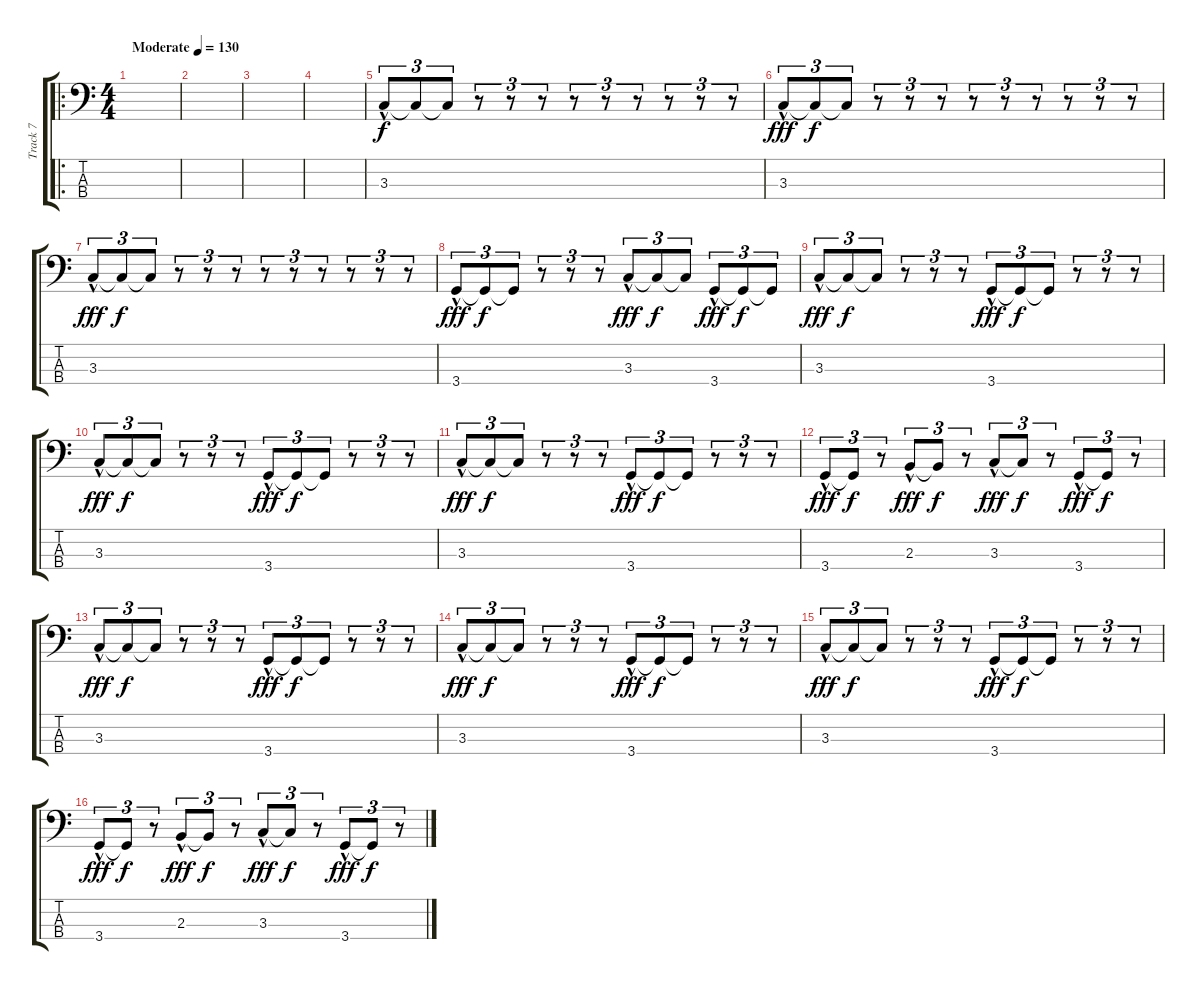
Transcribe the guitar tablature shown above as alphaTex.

\track ("Track 7" "Track 7") {instrument electricbassfinger}
\staff {score tabs}
\tuning (G2 D2 A1 E1) {hide}
\ro
\ts (4 4)
\tempo (130 "Moderate")
\clef f4
\ks c
|
|
|
|
3.3{hac}.8{tu (3 2)} 3.3{t}.8{tu (3 2) dy f} 3.3{t}.8{tu (3 2)} r.8{tu (3 2)} r.8{tu (3 2)} r.8{tu (3 2)} r.8{tu (3 2)} r.8{tu (3 2)} r.8{tu (3 2)} r.8{tu (3 2)} r.8{tu (3 2)} r.8{tu (3 2)} |
3.3{hac}.8{tu (3 2) dy fff} 3.3{t}.8{tu (3 2) dy f} 3.3{t}.8{tu (3 2)} r.8{tu (3 2)} r.8{tu (3 2)} r.8{tu (3 2)} r.8{tu (3 2)} r.8{tu (3 2)} r.8{tu (3 2)} r.8{tu (3 2)} r.8{tu (3 2)} r.8{tu (3 2)} |
3.3{hac}.8{tu (3 2) dy fff} 3.3{t}.8{tu (3 2) dy f} 3.3{t}.8{tu (3 2)} r.8{tu (3 2)} r.8{tu (3 2)} r.8{tu (3 2)} r.8{tu (3 2)} r.8{tu (3 2)} r.8{tu (3 2)} r.8{tu (3 2)} r.8{tu (3 2)} r.8{tu (3 2)} |
3.4{hac}.8{tu (3 2) dy fff} 3.4{t}.8{tu (3 2) dy f} 3.4{t}.8{tu (3 2)} r.8{tu (3 2)} r.8{tu (3 2)} r.8{tu (3 2)} 3.3{hac}.8{tu (3 2) dy fff} 3.3{t}.8{tu (3 2) dy f} 3.3{t}.8{tu (3 2)} 3.4{hac}.8{tu (3 2) dy fff} 3.4{t}.8{tu (3 2) dy f} 3.4{t}.8{tu (3 2)} |
3.3{hac}.8{tu (3 2) dy fff} 3.3{t}.8{tu (3 2) dy f} 3.3{t}.8{tu (3 2)} r.8{tu (3 2)} r.8{tu (3 2)} r.8{tu (3 2)} 3.4{hac}.8{tu (3 2) dy fff} 3.4{t}.8{tu (3 2) dy f} 3.4{t}.8{tu (3 2)} r.8{tu (3 2)} r.8{tu (3 2)} r.8{tu (3 2)} |
3.3{hac}.8{tu (3 2) dy fff} 3.3{t}.8{tu (3 2) dy f} 3.3{t}.8{tu (3 2)} r.8{tu (3 2)} r.8{tu (3 2)} r.8{tu (3 2)} 3.4{hac}.8{tu (3 2) dy fff} 3.4{t}.8{tu (3 2) dy f} 3.4{t}.8{tu (3 2)} r.8{tu (3 2)} r.8{tu (3 2)} r.8{tu (3 2)} |
3.3{hac}.8{tu (3 2) dy fff} 3.3{t}.8{tu (3 2) dy f} 3.3{t}.8{tu (3 2)} r.8{tu (3 2)} r.8{tu (3 2)} r.8{tu (3 2)} 3.4{hac}.8{tu (3 2) dy fff} 3.4{t}.8{tu (3 2) dy f} 3.4{t}.8{tu (3 2)} r.8{tu (3 2)} r.8{tu (3 2)} r.8{tu (3 2)} |
3.4{hac}.8{tu (3 2) dy fff} 3.4{t}.8{tu (3 2) dy f} r.8{tu (3 2)} 2.3{hac}.8{tu (3 2) dy fff} 2.3{t}.8{tu (3 2) dy f} r.8{tu (3 2)} 3.3{hac}.8{tu (3 2) dy fff} 3.3{t}.8{tu (3 2) dy f} r.8{tu (3 2)} 3.4{hac}.8{tu (3 2) dy fff} 3.4{t}.8{tu (3 2) dy f} r.8{tu (3 2)} |
3.3{hac}.8{tu (3 2) dy fff} 3.3{t}.8{tu (3 2) dy f} 3.3{t}.8{tu (3 2)} r.8{tu (3 2)} r.8{tu (3 2)} r.8{tu (3 2)} 3.4{hac}.8{tu (3 2) dy fff} 3.4{t}.8{tu (3 2) dy f} 3.4{t}.8{tu (3 2)} r.8{tu (3 2)} r.8{tu (3 2)} r.8{tu (3 2)} |
3.3{hac}.8{tu (3 2) dy fff} 3.3{t}.8{tu (3 2) dy f} 3.3{t}.8{tu (3 2)} r.8{tu (3 2)} r.8{tu (3 2)} r.8{tu (3 2)} 3.4{hac}.8{tu (3 2) dy fff} 3.4{t}.8{tu (3 2) dy f} 3.4{t}.8{tu (3 2)} r.8{tu (3 2)} r.8{tu (3 2)} r.8{tu (3 2)} |
3.3{hac}.8{tu (3 2) dy fff} 3.3{t}.8{tu (3 2) dy f} 3.3{t}.8{tu (3 2)} r.8{tu (3 2)} r.8{tu (3 2)} r.8{tu (3 2)} 3.4{hac}.8{tu (3 2) dy fff} 3.4{t}.8{tu (3 2) dy f} 3.4{t}.8{tu (3 2)} r.8{tu (3 2)} r.8{tu (3 2)} r.8{tu (3 2)} |
3.4{hac}.8{tu (3 2) dy fff} 3.4{t}.8{tu (3 2) dy f} r.8{tu (3 2)} 2.3{hac}.8{tu (3 2) dy fff} 2.3{t}.8{tu (3 2) dy f} r.8{tu (3 2)} 3.3{hac}.8{tu (3 2) dy fff} 3.3{t}.8{tu (3 2) dy f} r.8{tu (3 2)} 3.4{hac}.8{tu (3 2) dy fff} 3.4{t}.8{tu (3 2) dy f} r.8{tu (3 2)}
